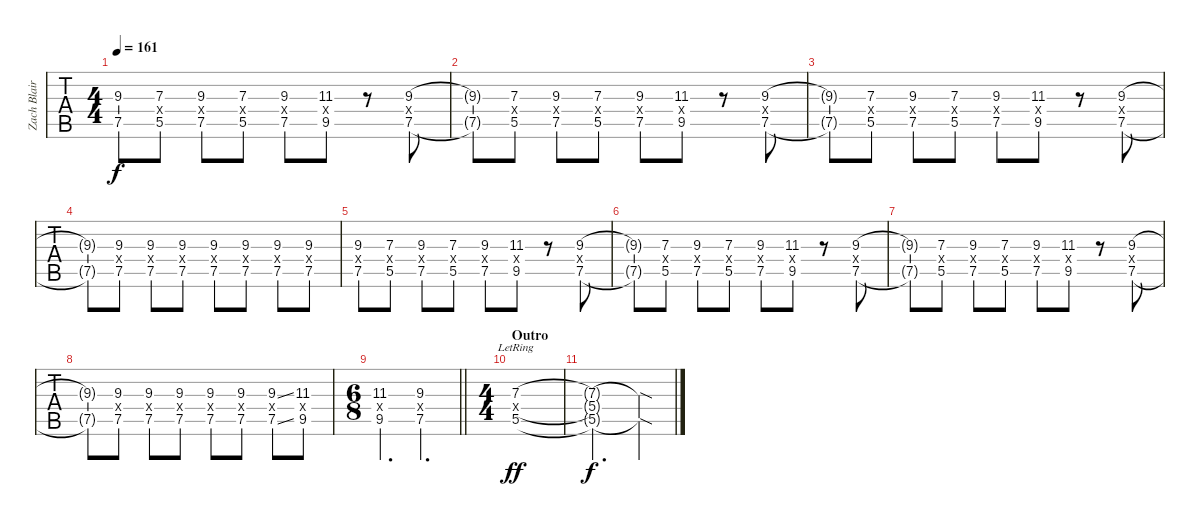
\track ("Zach Blair - Guitar Two" "Zach Blair") {instrument distortionguitar}
\staff {tabs}
\tuning (Eb4 Bb3 Gb3 Db3 Ab2 Eb2) {hide}
\ts (4 4)
\tempo 161
\clef g2
\ks db
(9.3{t} 7.5{t}).8{dy f} (7.3 5.4{x} 5.5).8 (9.3 7.4{x} 7.5).8 (7.3 5.4{x} 5.5).8 (9.3 7.4{x} 7.5).8 (11.3 9.4{x} 9.5).8 r.8 (9.3 7.4{x} 7.5).8 |
(9.3{t} 7.5{t}).8 (7.3 5.4{x} 5.5).8 (9.3 7.4{x} 7.5).8 (7.3 5.4{x} 5.5).8 (9.3 7.4{x} 7.5).8 (11.3 9.4{x} 9.5).8 r.8 (9.3 7.4{x} 7.5).8 |
(9.3{t} 7.5{t}).8 (7.3 5.4{x} 5.5).8 (9.3 7.4{x} 7.5).8 (7.3 5.4{x} 5.5).8 (9.3 7.4{x} 7.5).8 (11.3 9.4{x} 9.5).8 r.8 (9.3 7.4{x} 7.5).8 |
(9.3{t} 7.5{t}).8 (9.3 7.4{x} 7.5).8 (9.3 7.4{x} 7.5).8 (9.3 7.4{x} 7.5).8 (9.3 7.4{x} 7.5).8 (9.3 7.4{x} 7.5).8 (9.3 7.4{x} 7.5).8 (9.3 7.4{x} 7.5).8 |
(9.3 7.4{x} 7.5).8 (7.3 5.4{x} 5.5).8 (9.3 7.4{x} 7.5).8 (7.3 5.4{x} 5.5).8 (9.3 7.4{x} 7.5).8 (11.3 9.4{x} 9.5).8 r.8 (9.3 7.4{x} 7.5).8 |
(9.3{t} 7.5{t}).8 (7.3 5.4{x} 5.5).8 (9.3 7.4{x} 7.5).8 (7.3 5.4{x} 5.5).8 (9.3 7.4{x} 7.5).8 (11.3 9.4{x} 9.5).8 r.8 (9.3 7.4{x} 7.5).8 |
(9.3{t} 7.5{t}).8 (7.3 5.4{x} 5.5).8 (9.3 7.4{x} 7.5).8 (7.3 5.4{x} 5.5).8 (9.3 7.4{x} 7.5).8 (11.3 9.4{x} 9.5).8 r.8 (9.3 7.4{x} 7.5).8 |
(9.3{t} 7.5{t}).8 (9.3 7.4{x} 7.5).8 (9.3 7.4{x} 7.5).8 (9.3 7.4{x} 7.5).8 (9.3 7.4{x} 7.5).8 (9.3 7.4{x} 7.5).8 (9.3{ss} 7.4{x} 7.5{ss}).8 (11.3 7.4{x} 9.5).8 |
\ts (6 8)
\barLineRight lightlight
(11.3 9.4{x} 9.5).4{d} (9.3 7.4{x} 7.5).4{d} |
\ts (4 4)
\section ("" "Outro")
(7.3{lr} 5.4{x} 5.5{lr}).1{dy ff} |
(7.3{t} 5.4{t} 5.5{t}).2{d dy f} (7.3{sod t} 5.5{sod t}).4
